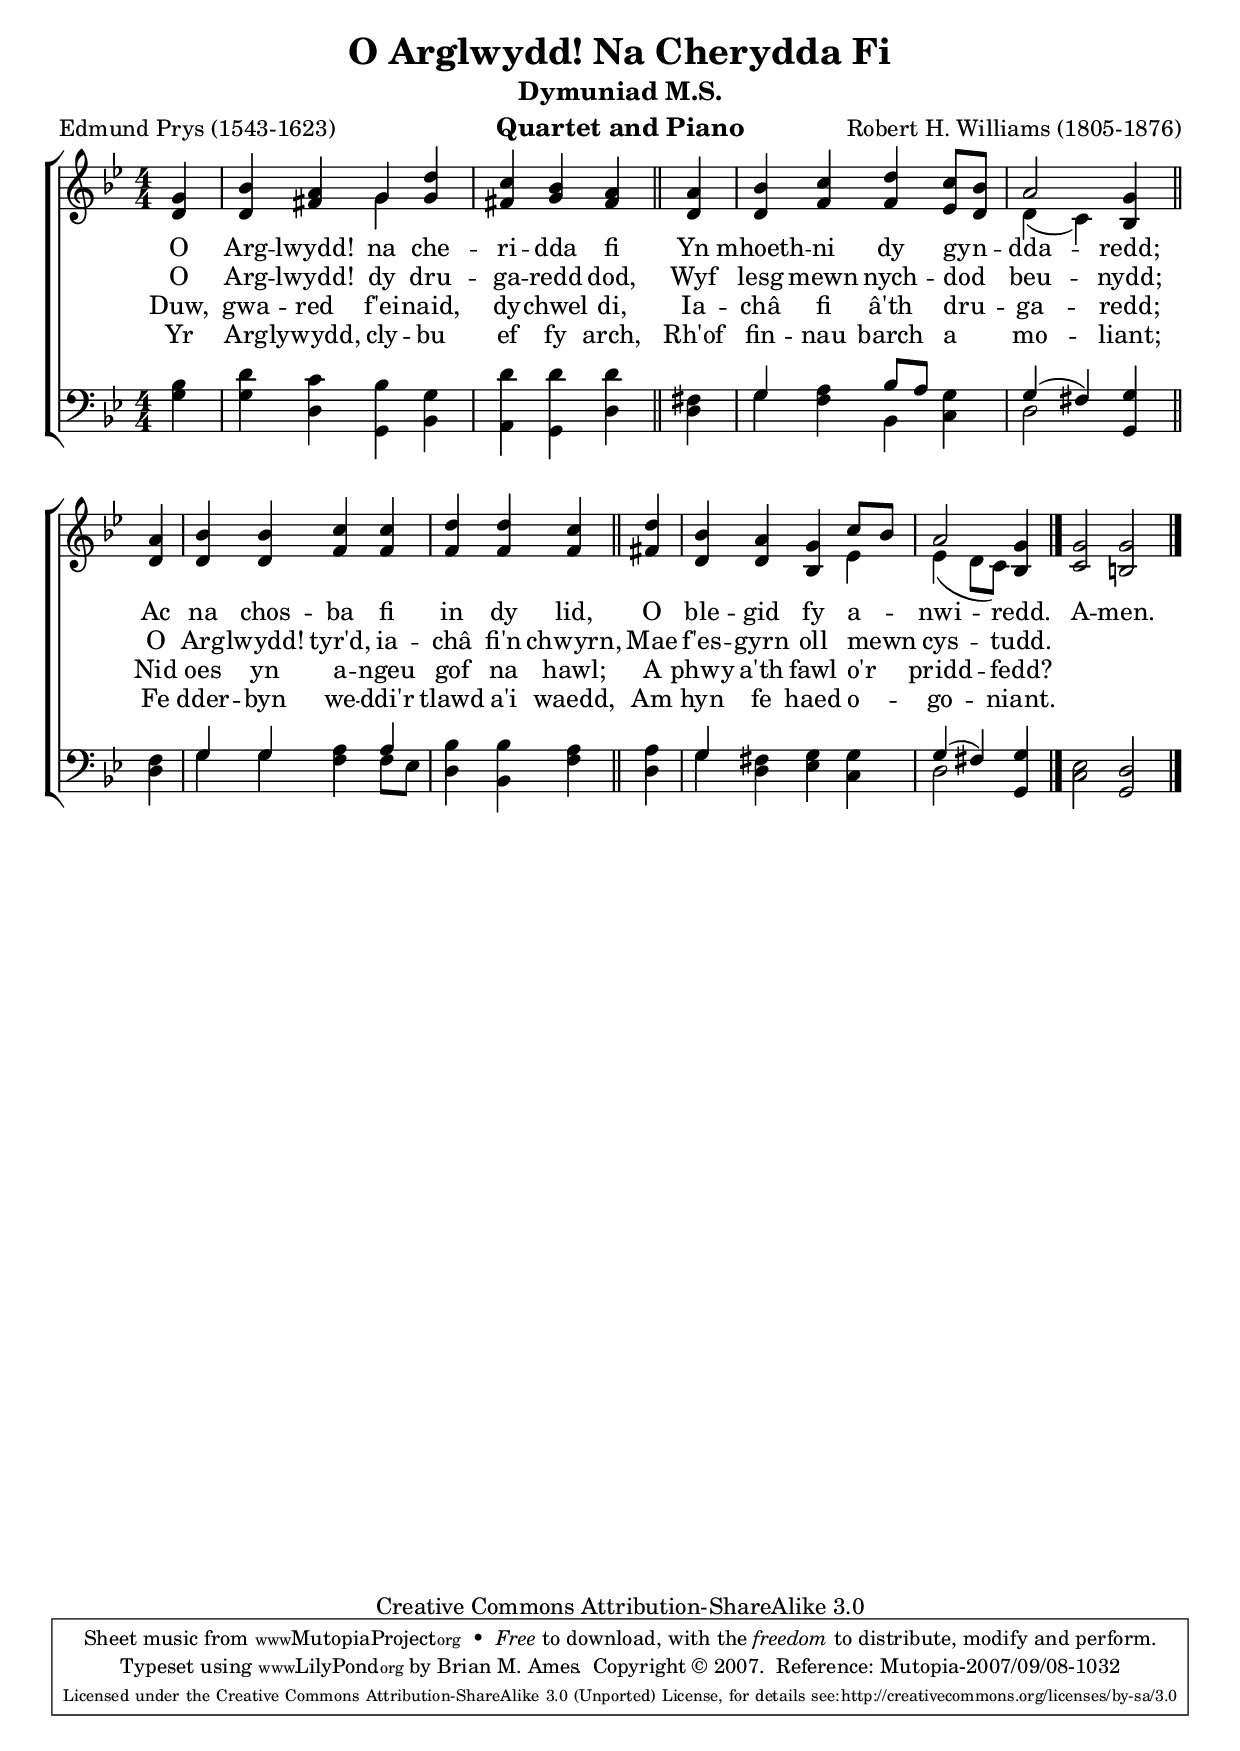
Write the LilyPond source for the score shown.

\version "2.10.2"

globalDymuniad = {
  \key g \minor
  \override Staff.TimeSignature #'style = #'()
  \time 4/4
  \partial 4
  \skip 4*8 \bar "||" \skip 4*8 \bar "||" \break
  \skip 4*8 \bar "||" \skip 4*5 \partial 4*3 \skip 4*3 \bar "|."
}

globalAmenDymuniad = {
  \skip 4*4 \bar "|."
}

saMusicDymuniad = {
  \voiceOne <g' d'>4 <bes' d'>4 <a' fis'>4 <<{g'4} \context Voice = altoOne { \voiceTwo g'4}>> <d'' g'>4 <c'' fis'>4 <bes' g'>4 <a' fis'>4
  <a' d'>4 <bes' d'>4 <c'' f'>4 <d'' f'>4 <c'' ees'>8[ \melisma <bes' d'>8] \melismaEnd <<{a'2} \context Voice = altoOne { \voiceTwo d'4( c'4)}>> <g' bes>4
  <a' d'>4 <bes' d'>4 <bes' d'>4 <c'' f'>4 <c'' f'>4 <d'' f'>4 <d'' f'>4 <c'' f'>4
  <d'' fis'>4 <bes' d'>4 <a' d'>4 <g' bes>4 <<{c''8[ \melisma bes'8] \melismaEnd} \context Voice = altoOne { \voiceTwo ees'4}>> <<{a'2} \context Voice = altoOne { \voiceTwo ees'4( d'8[ c'8])}>> <g' bes>4
}

saAmenDymuniad = {
  <g' c'>2 <g' b>2
}

tbMusicDymuniad = {
  <bes g>4 <d' g>4 <c' d>4 <bes g,>4 <g bes,>4 <d' a,>4 <d' g,>4 <d' d>4
  <fis d>4 <<g4 \\ g4>> <a f>4 <<{bes8[ a8]} \\ {bes,4}>> <g c>4 <<{g4( fis4)} \\ {d2}>> <g g,>4
  <fis d>4 <<g4 \\ g4>> <<g4 \\ g4>> <a f>4 <<{a4} \\ {f8[ ees8]}>> <bes d>4 <bes bes,>4 <a f>4
  <a d>4 <<g4 \\ g4>> <fis d>4 <g ees>4 <g c>4 <<{g4( fis4)} \\ {d2}>> <g g,>4
}

tbAmenDymuniad = {
  <ees c>2 <d g,>2
}

lyrAmen = \lyricmode {
  A -- men.
}
  
verseA = \lyricmode { 
  O Arg -- lwydd! na che -- ri -- dda fi
  Yn mhoeth -- ni dy gyn -- dda -- redd;
  Ac na chos -- ba fi in dy lid,
  O ble -- gid fy a -- nwi -- redd.
}

verseB = \lyricmode {
  O Arg -- lwydd! dy dru -- ga -- redd dod,
  Wyf lesg mewn nych -- dod beu -- nydd;
  O Arg -- lwydd! tyr'd, ia -- châ fi'n chwyrn,
  Mae f'es -- gyrn oll mewn cys -- tudd.
}

verseC = \lyricmode {
  Duw, gwa -- red f'ei -- naid, dy -- chwel di,
  Ia -- châ fi â'th dru -- ga -- redd;
  Nid oes yn a -- ngeu gof na hawl;
  A phwy a'th fawl o'r pridd -- fedd?
}

verseD = \lyricmode {
  Yr Arg -- lywydd, cly -- bu ef fy arch,
  Rh'of fin -- nau barch a mo -- liant;
  Fe dder -- byn we -- ddi'r tlawd a'i waedd,
  Am hyn fe haed o -- go -- niant.
}

  \header {
    title = "O Arglwydd! Na Cherydda Fi"
    subtitle = "Dymuniad M.S."
    incipit = "13215 43223 45432"
    poet = "Edmund Prys (1543-1623)"
    composer = "Robert H. Williams (1805-1876)"
    instrument = "Quartet and Piano"
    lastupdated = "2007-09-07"
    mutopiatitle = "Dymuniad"
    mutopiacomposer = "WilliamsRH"
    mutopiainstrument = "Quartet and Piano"
    date = "1835"
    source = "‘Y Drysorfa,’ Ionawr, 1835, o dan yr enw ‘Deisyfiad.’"
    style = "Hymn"
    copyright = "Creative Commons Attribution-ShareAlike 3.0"
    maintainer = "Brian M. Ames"
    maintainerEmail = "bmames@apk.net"
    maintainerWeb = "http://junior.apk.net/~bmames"
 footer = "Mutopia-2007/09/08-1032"
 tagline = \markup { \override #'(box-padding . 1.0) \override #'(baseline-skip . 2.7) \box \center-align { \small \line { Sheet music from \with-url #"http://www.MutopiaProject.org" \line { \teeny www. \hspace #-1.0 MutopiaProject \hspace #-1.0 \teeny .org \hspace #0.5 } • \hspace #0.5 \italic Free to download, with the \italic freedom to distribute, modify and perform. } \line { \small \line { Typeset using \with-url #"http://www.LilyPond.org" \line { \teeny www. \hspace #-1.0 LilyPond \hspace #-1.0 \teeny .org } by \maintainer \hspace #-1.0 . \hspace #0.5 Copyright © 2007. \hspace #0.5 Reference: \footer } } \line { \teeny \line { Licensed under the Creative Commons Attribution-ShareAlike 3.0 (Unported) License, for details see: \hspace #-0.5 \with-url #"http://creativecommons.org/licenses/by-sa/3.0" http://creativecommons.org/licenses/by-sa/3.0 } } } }
  }

\score { 

  \context ChoirStaff <<
    \context Staff = sa { << 
      \clef treble
      {\globalDymuniad \globalAmenDymuniad }
      \context Voice = VA { \saMusicDymuniad \saAmenDymuniad }
      \lyricsto "VA" \context Lyrics = lyricsUno {\verseA \lyrAmen}
      \lyricsto "VA" \context Lyrics = lyricsDue {\verseB}
      \lyricsto "VA" \context Lyrics = lyricsTre {\verseC}
      \lyricsto "VA" \context Lyrics = lyricsQua {\verseD}
    >> }
    \context Staff = tb { << 
      \clef bass
      \globalDymuniad
      \context Voice = VC { \tbMusicDymuniad \tbAmenDymuniad }
    >> }
  >>

  \midi {
%{    \context {
      \Score tempoWholesPerMinute = #(ly:make-moment 92 4)
    } %}
  }
  
  \layout {
    indent = 0.0\pt
    pagenumber = 1
  }
  
}
